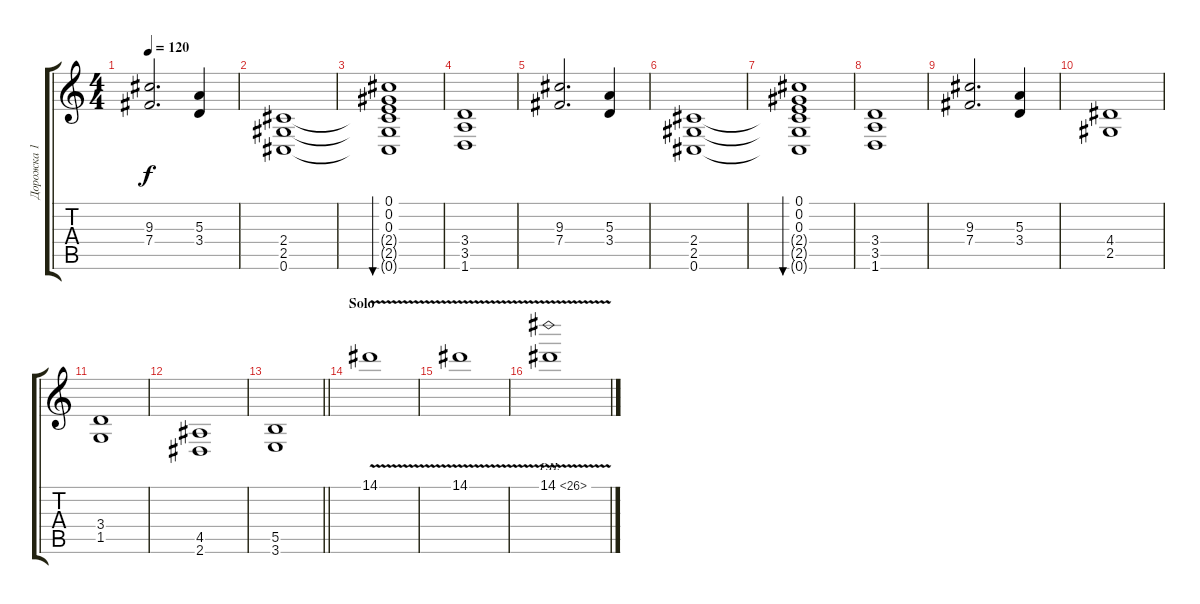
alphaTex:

\track ("Дорожка 1" "Дорожка 1") {instrument distortionguitar}
\staff {score tabs}
\tuning (Db4 Ab3 E3 B2 Gb2 Db2) {hide}
\ts (4 4)
\tempo 120
\clef g2
\ks c
(9.3 7.4).2{d dy f} (5.3 3.4).4 |
(2.4 2.5 0.6).1 |
(0.1 0.2 0.3 2.4{t} 2.5{t} 0.6{t}).1{bu 480} |
(3.4 3.5 1.6).1 |
(9.3 7.4).2{d} (5.3 3.4).4 |
(2.4 2.5 0.6).1 |
(0.1 0.2 0.3 2.4{t} 2.5{t} 0.6{t}).1{bu 480} |
(3.4 3.5 1.6).1 |
(9.3 7.4).2{d} (5.3 3.4).4 |
(4.4 2.5).1 |
(3.4 1.5).1 |
(4.5 2.6).1 |
\barLineRight lightlight
(5.5 3.6).1 |
\section ("" "Solo ")
14.1{v}.1 |
14.1{v}.1 |
14.1{ph 12 v}.1
